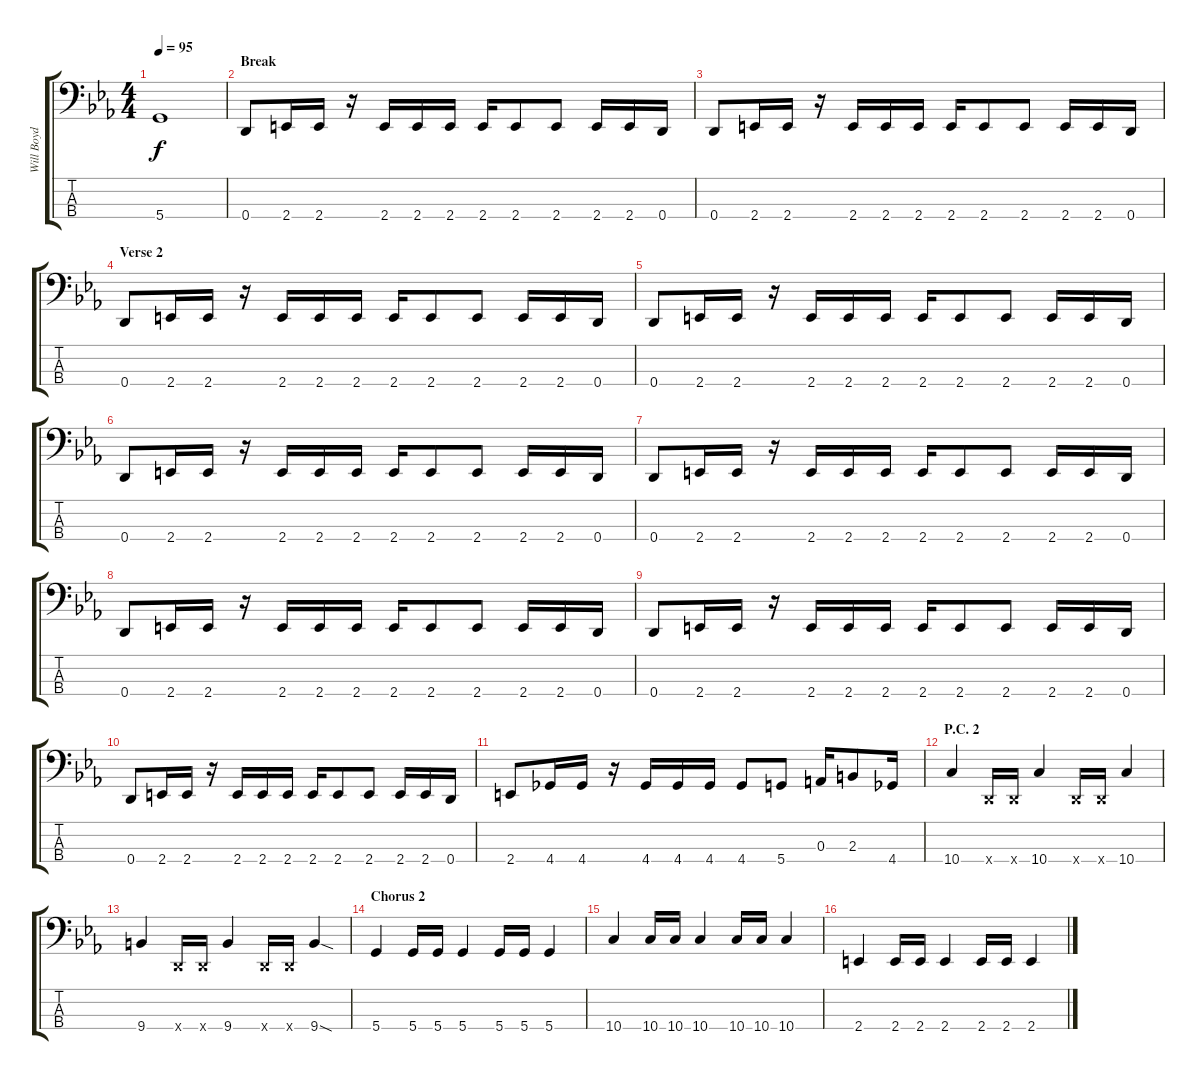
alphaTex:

\track ("Will Boyd" "Will Boyd") {instrument electricbasspick}
\staff {score tabs}
\tuning (G2 D2 A1 D1) {hide}
\ts (4 4)
\tempo 95
\clef f4
\ks eb
5.4.1{dy f} |
\section ("" "Break")
0.4.8 2.4.16 2.4.16 r.16 2.4.16 2.4.16 2.4.16 2.4.16 2.4.8 2.4.8 2.4.16 2.4.16 0.4.16 |
0.4.8 2.4.16 2.4.16 r.16 2.4.16 2.4.16 2.4.16 2.4.16 2.4.8 2.4.8 2.4.16 2.4.16 0.4.16 |
\section ("" "Verse 2")
0.4.8 2.4.16 2.4.16 r.16 2.4.16 2.4.16 2.4.16 2.4.16 2.4.8 2.4.8 2.4.16 2.4.16 0.4.16 |
0.4.8 2.4.16 2.4.16 r.16 2.4.16 2.4.16 2.4.16 2.4.16 2.4.8 2.4.8 2.4.16 2.4.16 0.4.16 |
0.4.8 2.4.16 2.4.16 r.16 2.4.16 2.4.16 2.4.16 2.4.16 2.4.8 2.4.8 2.4.16 2.4.16 0.4.16 |
0.4.8 2.4.16 2.4.16 r.16 2.4.16 2.4.16 2.4.16 2.4.16 2.4.8 2.4.8 2.4.16 2.4.16 0.4.16 |
0.4.8 2.4.16 2.4.16 r.16 2.4.16 2.4.16 2.4.16 2.4.16 2.4.8 2.4.8 2.4.16 2.4.16 0.4.16 |
0.4.8 2.4.16 2.4.16 r.16 2.4.16 2.4.16 2.4.16 2.4.16 2.4.8 2.4.8 2.4.16 2.4.16 0.4.16 |
0.4.8 2.4.16 2.4.16 r.16 2.4.16 2.4.16 2.4.16 2.4.16 2.4.8 2.4.8 2.4.16 2.4.16 0.4.16 |
2.4.8 4.4.16 4.4.16 r.16 4.4.16 4.4.16 4.4.16 4.4.8 5.4.8 0.3.16 2.3.8 4.4.16 |
\section ("" "P.C. 2")
10.4.4 0.4{x}.16 0.4{x}.16 10.4.4 0.4{x}.16 0.4{x}.16 10.4.4 |
9.4.4 0.4{x}.16 0.4{x}.16 9.4.4 0.4{x}.16 0.4{x}.16 9.4{sod}.4 |
\section ("" "Chorus 2")
5.4.4 5.4.16 5.4.16 5.4.4 5.4.16 5.4.16 5.4.4 |
10.4.4 10.4.16 10.4.16 10.4.4 10.4.16 10.4.16 10.4.4 |
2.4.4 2.4.16 2.4.16 2.4.4 2.4.16 2.4.16 2.4.4
